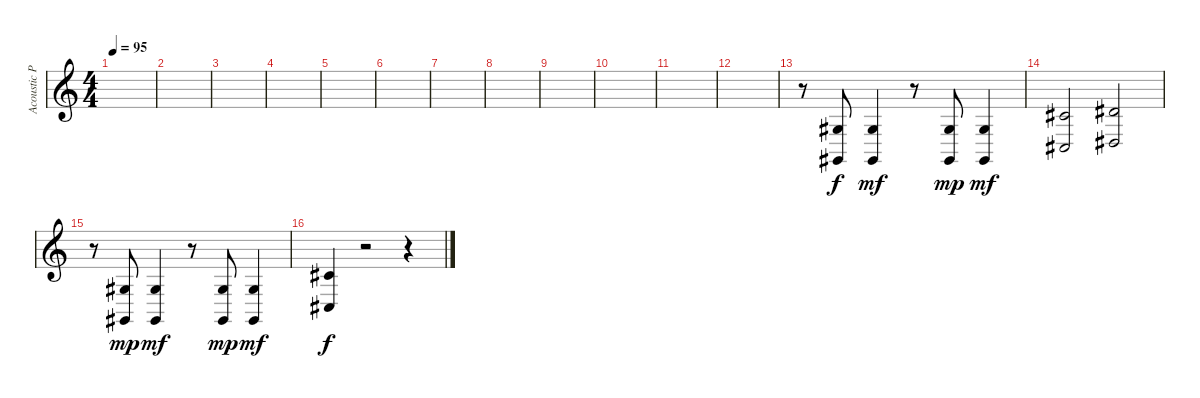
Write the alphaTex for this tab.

\track ("Acoustic Piano" "Acoustic P") {instrument acousticgrandpiano}
\staff {score}
\tuning (E4 B3 G3 D3 A2 E2 B1) {hide}
\ts (4 4)
\tempo 95
\clef g2
\ks c
|
|
|
|
|
|
|
|
|
|
|
|
r.8 (1.3 4.6).8 (1.3 4.6).4{dy mf} r.8 (1.3 4.6).8{dy mp} (1.3 4.6).4{dy mf} |
(2.2 4.5).2 (4.2 1.4).2 |
r.8 (1.3 4.6).8{dy mp} (1.3 4.6).4{dy mf} r.8 (1.3 4.6).8{dy mp} (1.3 4.6).4{dy mf} |
(2.2 4.5).4{dy f} r.2 r.4
